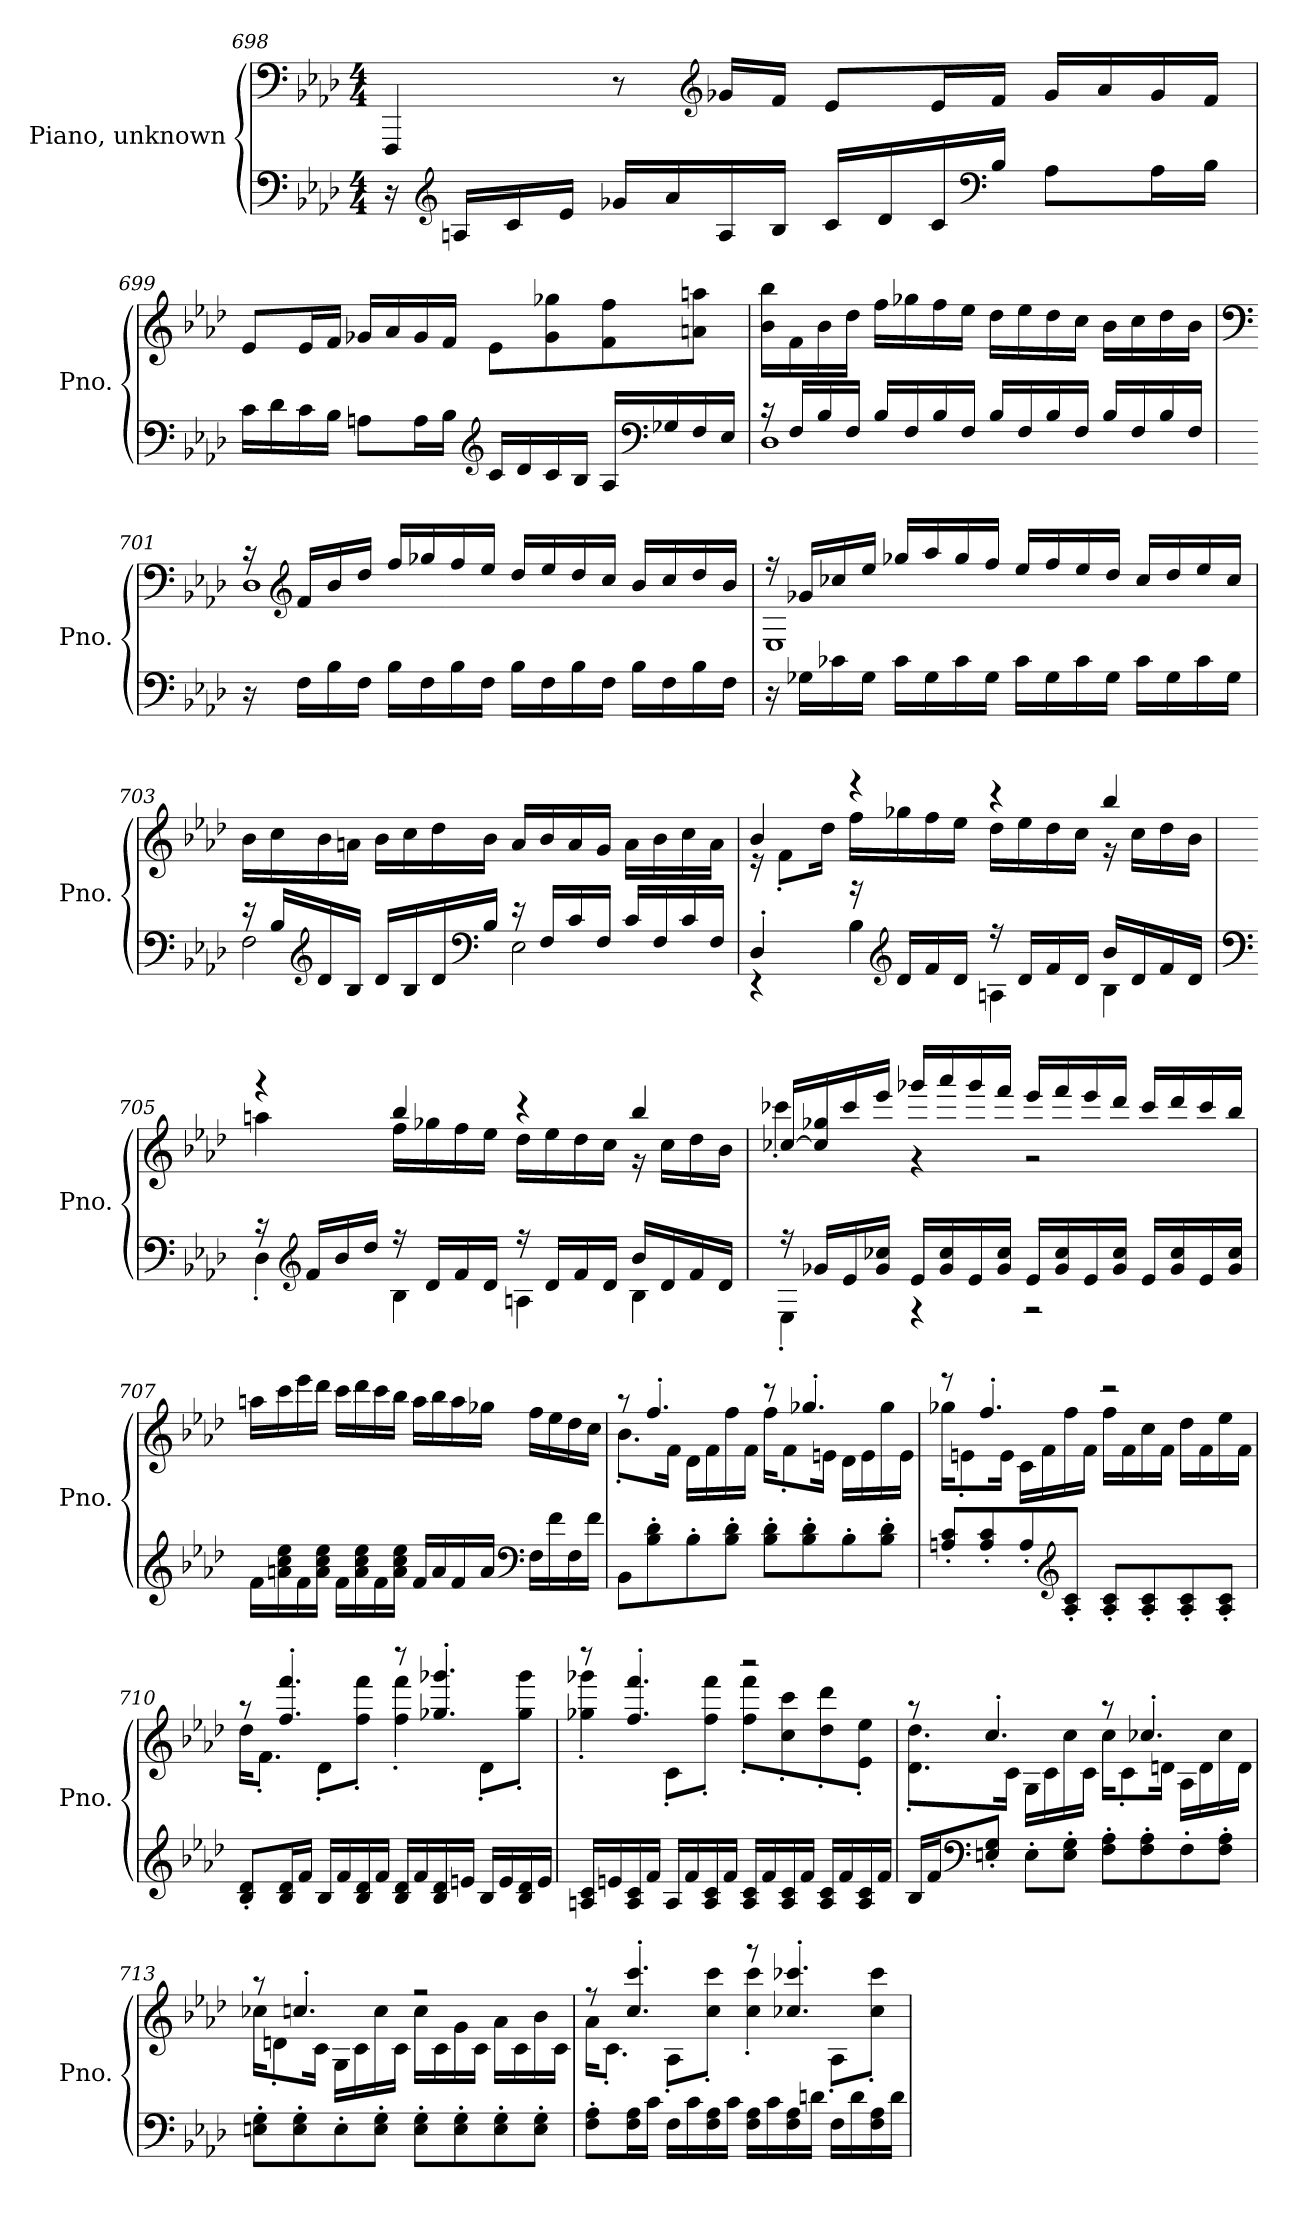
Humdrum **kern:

**kern	**kern
*part1	*part1
*staff2	*staff1
*I"Piano, unknown	*
*I'Pno.	*
!!LO:LB:g=z
*clefF4	*clefF4
*k[b-e-a-d-]	*k[b-e-a-d-]
*M4/4	*M4/4
=698	=698
16r	4FFF/
*clefG2	*
16An/LL	.
16c/	.
16e-/JJ	.
16g-X/LL	8r
16a-/	.
*	*clefG2
16A/	16g-X/LL
16B-/JJ	16f/JJ
16c/LL	8e-/L
16d-/	.
16c/	16e-/L
*clefF4	*
16B-/JJ	16f/JJ
8A\L	16g-/LL
.	16a-/
16A\L	16g-/
16B-\JJ	16f/JJ
!!LO:LB:g=z
=699	=699
16c\LL	8e-/L
16d-\	.
16c\	16e-/L
16B-\JJ	16f/JJ
8An\L	16g-X/LL
.	16a-/
16A\L	16g-/
16B-\JJ	16f/JJ
*clefG2	*
16c/LL	8e-\L
16d-/	.
16c/	8g-\ 8gg-X\
16B-/JJ	.
16A/LL	8f\ 8ff\
*clefF4	*
16G-X/	.
16F/	8an\ 8aan\J
16E-/JJ	.
=700	=700
*^	*
16r	1D-	16b-\ 16bb-\LL
16F/LL	.	16f\
16B-/	.	16b-\
16F/JJ	.	16dd-\JJ
16B-/LL	.	16ff\LL
16F/	.	16gg-X\
16B-/	.	16ff\
16F/JJ	.	16ee-\JJ
16B-/LL	.	16dd-\LL
16F/	.	16ee-\
16B-/	.	16dd-\
16F/JJ	.	16cc\JJ
16B-/LL	.	16b-\LL
16F/	.	16cc\
16B-/	.	16dd-\
16F/JJ	.	16b-\JJ
*v	*v	*
!!LO:LB:g=z
=701	=701
*	*clefF4
*	*^
16r	16r	1D-
*	*clefG2	*
16F\LL	16f/LL	.
16B-\	16b-/	.
16F\JJ	16dd-/JJ	.
16B-\LL	16ff/LL	.
16F\	16gg-X/	.
16B-\	16ff/	.
16F\JJ	16ee-/JJ	.
16B-\LL	16dd-/LL	.
16F\	16ee-/	.
16B-\	16dd-/	.
16F\JJ	16cc/JJ	.
16B-\LL	16b-/LL	.
16F\	16cc/	.
16B-\	16dd-/	.
16F\JJ	16b-/JJ	.
=702	=702	=702
16r	16r	1E-
16G-X\LL	16g-X/LL	.
16c-X\	16cc-X/	.
16G-\JJ	16ee-/JJ	.
16c-\LL	16gg-X/LL	.
16G-\	16aa-/	.
16c-\	16gg-/	.
16G-\JJ	16ff/JJ	.
16c-\LL	16ee-/LL	.
16G-\	16ff/	.
16c-\	16ee-/	.
16G-\JJ	16dd-/JJ	.
16c-\LL	16cc-/LL	.
16G-\	16dd-/	.
16c-\	16ee-/	.
16G-\JJ	16cc-/JJ	.
*	*v	*v
!!LO:LB:g=z
=703	=703
*^	*
16r	2F\	16b-\LL
16B-/LL	.	16cc\
*clefG2	*	*
16d-/	.	16b-\
16B-/JJ	.	16an\JJ
16d-/LL	.	16b-\LL
16B-/	.	16cc\
16d-/	.	16dd-\
*clefF4	*	*
16B-/JJ	.	16b-\JJ
16r	2E-\	16a/LL
16F/LL	.	16b-/
16c/	.	16a/
16F/JJ	.	16g/JJ
16c/LL	.	16a\LL
16F/	.	16b-\
16c/	.	16cc\
16F/JJ	.	16a\JJ
=704	=704	=704
*	*	*^
4D-'/	4r	4b-/	16r
.	.	.	8f'\L
.	.	.	16dd-\Jk
16r	4B-\	4r	16ff\LL
*clefG2	*	*	*
16d-/LL	.	.	16gg-X\
16f/	.	.	16ff\
16d-/JJ	.	.	16ee-\JJ
16r	4An\	4r	16dd-\LL
16d-/LL	.	.	16ee-\
16f/	.	.	16dd-\
16d-/JJ	.	.	16cc\JJ
16b-/LL	4B-\	4bb-/	16r
16d-/	.	.	16cc\LL
16f/	.	.	16dd-\
16d-/JJ	.	.	16b-\JJ
!!LO:LB:g=z	!!
=705	=705	=705	=705
*clefF4	*	*	*
16r	4D-'\	4r	4aan\
*clefG2	*	*	*
16f/LL	.	.	.
16b-/	.	.	.
16dd-/JJ	.	.	.
16r	4B-\	4bb-/	16ff\LL
16d-/LL	.	.	16gg-X\
16f/	.	.	16ff\
16d-/JJ	.	.	16ee-\JJ
16r	4An\	4r	16dd-\LL
16d-/LL	.	.	16ee-\
16f/	.	.	16dd-\
16d-/JJ	.	.	16cc\JJ
16b-/LL	4B-\	4bb-/	16r
16d-/	.	.	16cc\LL
16f/	.	.	16dd-\
16d-/JJ	.	.	16b-\JJ
=706	=706	=706	=706
16r	4E-'\	[16cc-X/LL	4ccc-X'\
16g-X/LL	.	16cc-/] 16gg-X/	.
16e-/	.	16ccc-/	.
16g-/ 16cc-X/JJ	.	16eee-/JJ	.
16e-/LL	4r	16ggg-X/LL	4r
16g-/ 16cc-/	.	16aaa-/	.
16e-/	.	16ggg-/	.
16g-/ 16cc-/JJ	.	16fff/JJ	.
16e-/LL	2r	16eee-/LL	2r
16g-/ 16cc-/	.	16fff/	.
16e-/	.	16eee-/	.
16g-/ 16cc-/JJ	.	16ddd-/JJ	.
16e-/LL	.	16ccc-/LL	.
16g-/ 16cc-/	.	16ddd-/	.
16e-/	.	16ccc-/	.
16g-/ 16cc-/JJ	.	16bb-/JJ	.
*v	*v	*	*
*	*v	*v
!!LO:PB:g=z
=707	=707
16f\LL	16aan\LL
16an\ 16cc\ 16ee-\	16ccc\
16f\	16eee-\
16a\ 16cc\ 16ee-\JJ	16ddd-\JJ
16f\LL	16ccc\LL
16a\ 16cc\ 16ee-\	16ddd-\
16f\	16ccc\
16a\ 16cc\ 16ee-\JJ	16bb-\JJ
16f/LL	16aa\LL
16a/	16bb-\
16f/	16aa\
16a/JJ	16gg-X\JJ
*clefF4	*
16F\LL	16ff\LL
16f\	16ee-\
16F\	16dd-\
16f\JJ	16cc\JJ
=708	=708
*	*^
8BB-\L	8r	8.b-'\L
8B-\' 8d-\'	4.ff'/	.
.	.	16f\Jk
8B-'\	.	16d-\LL
.	.	16f\
8B-\' 8d-\'J	.	16ff\
.	.	16f\JJ
8B-\' 8d-\'L	8r	16ff\KL
.	.	8f'\
8B-\' 8d-\'	4.gg-X'/	.
.	.	16en\Jk
8B-'\	.	16d-\LL
.	.	16e\
8B-\' 8d-\'J	.	16gg-\
.	.	16e\JJ
!!LO:LB:g=z	!!
=709	=709	=709
8An/' 8c/'L	8r	16gg-X\KL
.	.	8en'\
8A/' 8c/'	4.ff'/	.
.	.	16e\Jk
8A'/	.	16c\LL
.	.	16f\
*clefG2	*	*
8A/' 8c/'J	.	16ff\
.	.	16f\JJ
8A/' 8c/'L	2r	16ff\LL
.	.	16f\
8A/' 8c/'	.	16cc\
.	.	16f\JJ
8A/' 8c/'	.	16dd-\LL
.	.	16f\
8A/' 8c/'J	.	16ee-\
.	.	16f\JJ
=710	=710	=710
8B-/' 8d-/'L	8r	16dd-\KL
.	.	8.f'\J
16B-/ 16d-/L	4.ff/' 4.fff/'	.
16f/JJ	.	.
16B-/LL	.	8d-'\L
16f/	.	.
16B-/ 16d-/	.	8ff\' 8fff\'J
16f/JJ	.	.
16B-/ 16d-/LL	8r	4ff\' 4fff\'
16f/	.	.
16B-/ 16d-/	4.gg-X/' 4.ggg-X/'	.
16en/JJ	.	.
16B-/LL	.	8d-'\L
16e/	.	.
16B-/ 16d-/	.	8gg-\' 8ggg-\'J
16e/JJ	.	.
!!LO:LB:g=z	!!
=711	=711	=711
16An/ 16c/LL	8r	4gg-X\' 4ggg-X\'
16en/	.	.
16A/ 16c/	4.ff/' 4.fff/'	.
16f/JJ	.	.
16A/LL	.	8c'\L
16f/	.	.
16A/ 16c/	.	8ff\' 8fff\'J
16f/JJ	.	.
16A/ 16c/LL	2r	8ff\' 8fff\'L
16f/	.	.
16A/ 16c/	.	8cc\' 8ccc\'
16f/JJ	.	.
16A/ 16c/LL	.	8dd-\' 8ddd-\'
16f/	.	.
16A/ 16c/	.	8e-\' 8ee-\'J
16f/JJ	.	.
=712	=712	=712
16B-/LL	8r	8.d-\' 8.dd-\'L
16f/J	.	.
*clefF4	*	*
8En/' 8G/'J	4.cc'/	.
.	.	16c\Jk
8E'\L	.	16G\LL
.	.	16c\
8E\' 8G\'J	.	16cc\
.	.	16c\JJ
8F\' 8A-\'L	8r	16cc\KL
.	.	8c'\
8F\' 8A-\'	4.cc-X'/	.
.	.	16dn\Jk
8F'\	.	16A-\LL
.	.	16d\
8F\' 8A-\'J	.	16cc-\
.	.	16d\JJ
!!LO:LB:g=z	!!
=713	=713	=713
8En\' 8G\'L	8r	16cc-X\KL
.	.	8dn'\
8E\' 8G\'	4.ccn'/	.
.	.	16c\Jk
8E'\	.	16G\LL
.	.	16c\
8E\' 8G\'J	.	16cc\
.	.	16c\JJ
8E\' 8G\'L	2r	16cc\LL
.	.	16c\
8E\' 8G\'	.	16g\
.	.	16c\JJ
8E\' 8G\'	.	16a-\LL
.	.	16c\
8E\' 8G\'J	.	16b-\
.	.	16c\JJ
=714	=714	=714
8F\' 8A-\'L	8r	16a-\KL
.	.	8.c'\J
16F\ 16A-\L	4.cc/' 4.ccc/'	.
16c\JJ	.	.
16F\LL	.	8A-'\L
16c\	.	.
16F\ 16A-\	.	8cc\' 8ccc\'J
16c\JJ	.	.
16F\ 16A-\LL	8r	4cc\' 4ccc\'
16c\	.	.
16F\ 16A-\	4.cc-X/' 4.ccc-X/'	.
16dn\JJ	.	.
16F\LL	.	8A-'\L
16d\	.	.
16F\ 16A-\	.	8cc-\' 8ccc-\'J
16d\JJ	.	.
*	*v	*v
=	=
*-	*-
